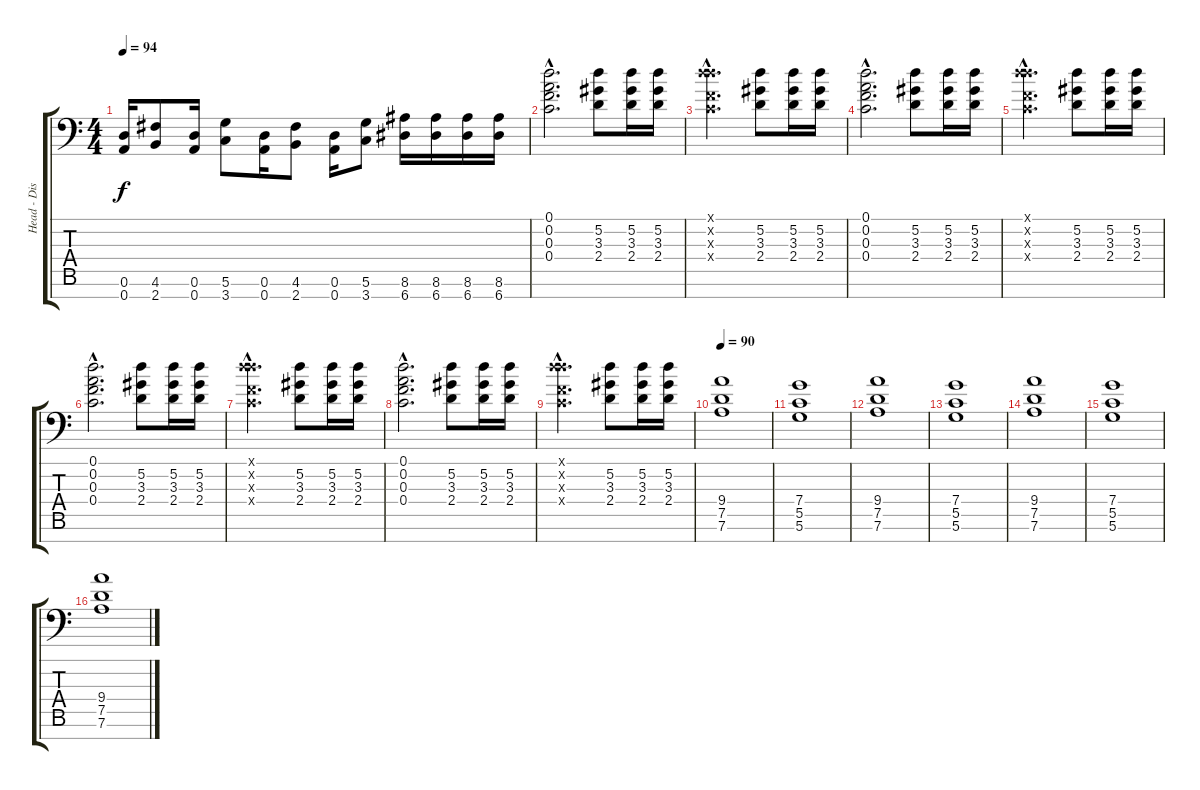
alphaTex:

\track ("Head - Dist. Guitar" "Head - Dis") {instrument overdrivenguitar}
\staff {score tabs}
\tuning (D4 A3 F3 C3 G2 D2 A1) {hide}
\ts (4 4)
\tempo 94
\clef f4
\ks c
(0.6 0.7).16{dy f} (4.6 2.7).8 (0.6 0.7).16 (5.6 3.7).8 (0.6 0.7).16 (4.6 2.7).8 (0.6 0.7).16 (5.6 3.7).8 (8.6 6.7).16 (8.6 6.7).16 (8.6 6.7).16 (8.6 6.7).16 |
(0.1{hac} 0.2{hac} 0.3{hac} 0.4{hac}).2{d} (5.2 3.3 2.4).8 (5.2 3.3 2.4).16 (5.2 3.3 2.4).16 |
(0.1{hac x} 5.2{hac x} 0.3{hac x} 0.4{hac x}).2{d} (5.2 3.3 2.4).8 (5.2 3.3 2.4).16 (5.2 3.3 2.4).16 |
(0.1{hac} 0.2{hac} 0.3{hac} 0.4{hac}).2{d} (5.2 3.3 2.4).8 (5.2 3.3 2.4).16 (5.2 3.3 2.4).16 |
(0.1{hac x} 5.2{hac x} 0.3{hac x} 0.4{hac x}).2{d} (5.2 3.3 2.4).8 (5.2 3.3 2.4).16 (5.2 3.3 2.4).16 |
(0.1{hac} 0.2{hac} 0.3{hac} 0.4{hac}).2{d} (5.2 3.3 2.4).8 (5.2 3.3 2.4).16 (5.2 3.3 2.4).16 |
(0.1{hac x} 5.2{hac x} 0.3{hac x} 0.4{hac x}).2{d} (5.2 3.3 2.4).8 (5.2 3.3 2.4).16 (5.2 3.3 2.4).16 |
(0.1{hac} 0.2{hac} 0.3{hac} 0.4{hac}).2{d} (5.2 3.3 2.4).8 (5.2 3.3 2.4).16 (5.2 3.3 2.4).16 |
(0.1{hac x} 5.2{hac x} 0.3{hac x} 0.4{hac x}).2{d} (5.2 3.3 2.4).8 (5.2 3.3 2.4).16 (5.2 3.3 2.4).16 |
\tempo 90
(9.4 7.5 7.6).1 |
(7.4 5.5 5.6).1 |
(9.4 7.5 7.6).1 |
(7.4 5.5 5.6).1 |
(9.4 7.5 7.6).1 |
(7.4 5.5 5.6).1 |
(9.4 7.5 7.6).1
